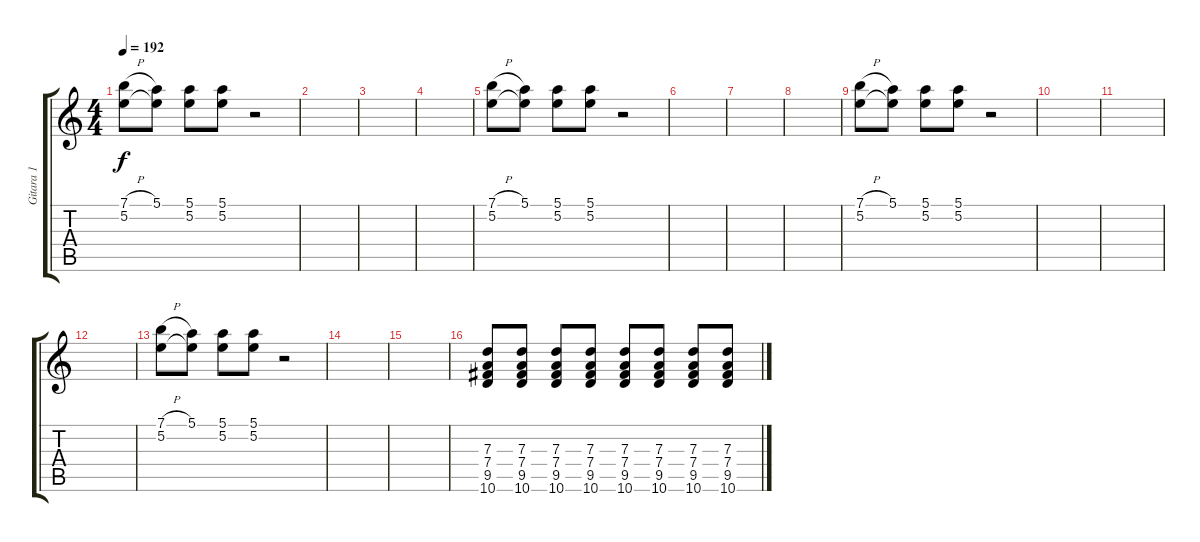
\track ("Gitara 1" "Gitara 1") {instrument distortionguitar}
\staff {score tabs}
\tuning (E4 B3 G3 D3 A2 E2) {hide}
\ts (4 4)
\tempo 192
\clef g2
\ks c
(7.1{h} 5.2).8{dy f} (5.1 5.2{t}).8 (5.1 5.2).8 (5.1 5.2).8 r.2 |
|
|
|
(7.1{h} 5.2).8 (5.1 5.2{t}).8 (5.1 5.2).8 (5.1 5.2).8 r.2 |
|
|
|
(7.1{h} 5.2).8 (5.1 5.2{t}).8 (5.1 5.2).8 (5.1 5.2).8 r.2 |
|
|
|
(7.1{h} 5.2).8 (5.1 5.2{t}).8 (5.1 5.2).8 (5.1 5.2).8 r.2 |
|
|
(7.3 7.4 9.5 10.6).8 (7.3 7.4 9.5 10.6).8 (7.3 7.4 9.5 10.6).8 (7.3 7.4 9.5 10.6).8 (7.3 7.4 9.5 10.6).8 (7.3 7.4 9.5 10.6).8 (7.3 7.4 9.5 10.6).8 (7.3 7.4 9.5 10.6).8
